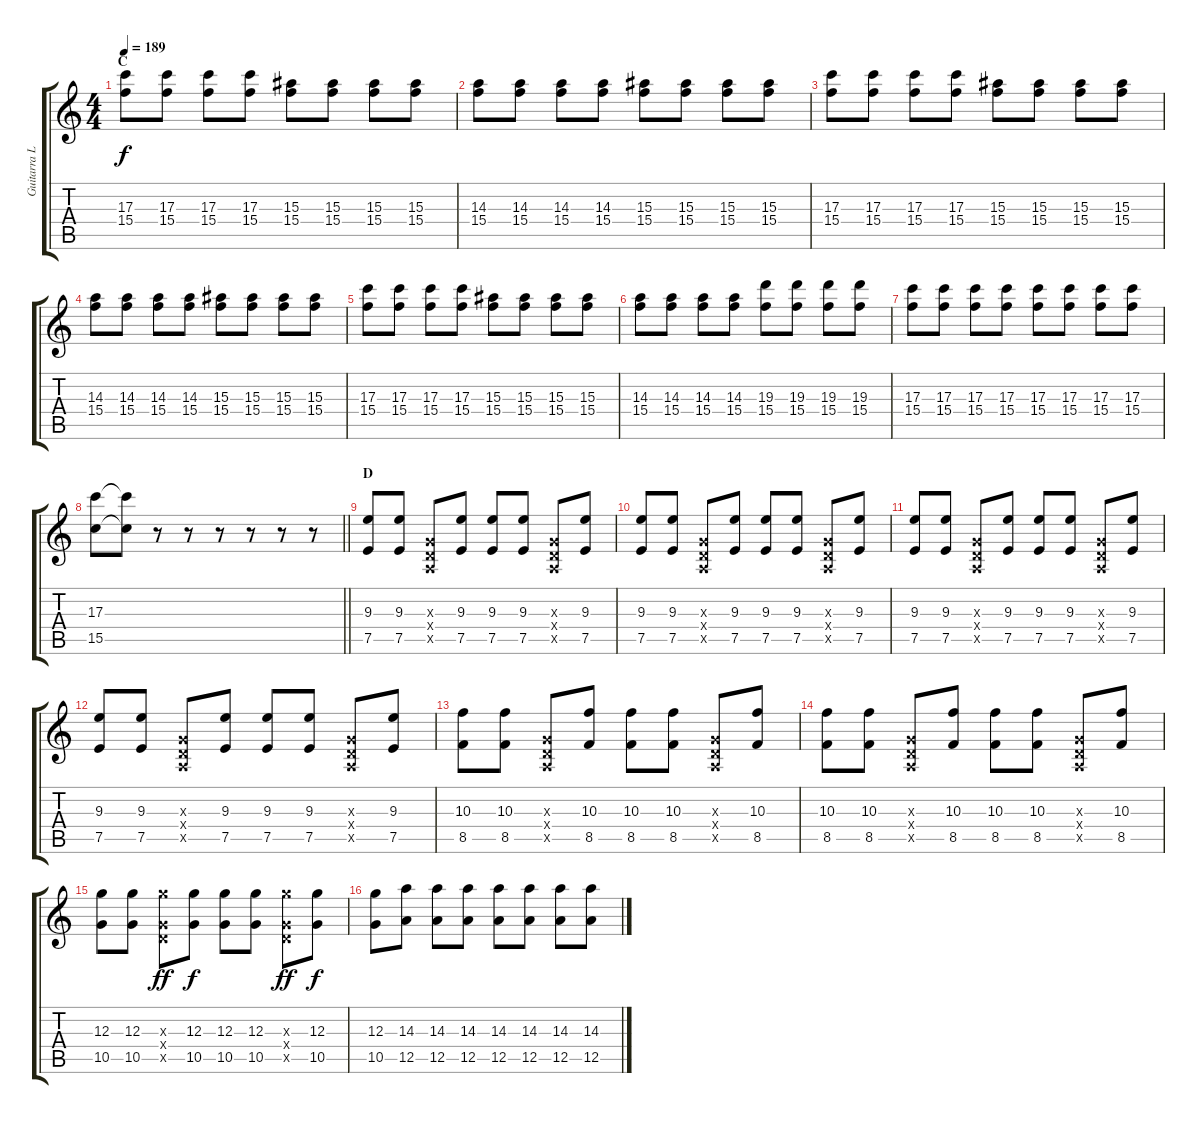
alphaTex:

\track ("Guitarra L1" "Guitarra L") {instrument overdrivenguitar}
\staff {score tabs}
\tuning (E4 B3 G3 D3 A2 D2) {hide}
\ts (4 4)
\section ("" "C")
\tempo 189
\clef g2
\ks c
(17.3 15.4).8{dy f} (17.3 15.4).8 (17.3 15.4).8 (17.3 15.4).8 (15.3 15.4).8 (15.3 15.4).8 (15.3 15.4).8 (15.3 15.4).8 |
(14.3 15.4).8 (14.3 15.4).8 (14.3 15.4).8 (14.3 15.4).8 (15.3 15.4).8 (15.3 15.4).8 (15.3 15.4).8 (15.3 15.4).8 |
(17.3 15.4).8 (17.3 15.4).8 (17.3 15.4).8 (17.3 15.4).8 (15.3 15.4).8 (15.3 15.4).8 (15.3 15.4).8 (15.3 15.4).8 |
(14.3 15.4).8 (14.3 15.4).8 (14.3 15.4).8 (14.3 15.4).8 (15.3 15.4).8 (15.3 15.4).8 (15.3 15.4).8 (15.3 15.4).8 |
(17.3 15.4).8 (17.3 15.4).8 (17.3 15.4).8 (17.3 15.4).8 (15.3 15.4).8 (15.3 15.4).8 (15.3 15.4).8 (15.3 15.4).8 |
(14.3 15.4).8 (14.3 15.4).8 (14.3 15.4).8 (14.3 15.4).8 (19.3 15.4).8 (19.3 15.4).8 (19.3 15.4).8 (19.3 15.4).8 |
(17.3 15.4).8 (17.3 15.4).8 (17.3 15.4).8 (17.3 15.4).8 (17.3 15.4).8 (17.3 15.4).8 (17.3 15.4).8 (17.3 15.4).8 |
\barLineRight lightlight
(17.3 15.5).8 (17.3{t} 15.5{t}).8 r.8 r.8 r.8 r.8 r.8 r.8 |
\section ("" "D")
(9.3 7.5).8 (9.3 7.5).8 (0.3{x} 0.4{x} 0.5{x}).8 (9.3 7.5).8 (9.3 7.5).8 (9.3 7.5).8 (0.3{x} 0.4{x} 0.5{x}).8 (9.3 7.5).8 |
(9.3 7.5).8 (9.3 7.5).8 (0.3{x} 0.4{x} 0.5{x}).8 (9.3 7.5).8 (9.3 7.5).8 (9.3 7.5).8 (0.3{x} 0.4{x} 0.5{x}).8 (9.3 7.5).8 |
(9.3 7.5).8 (9.3 7.5).8 (0.3{x} 0.4{x} 0.5{x}).8 (9.3 7.5).8 (9.3 7.5).8 (9.3 7.5).8 (0.3{x} 0.4{x} 0.5{x}).8 (9.3 7.5).8 |
(9.3 7.5).8 (9.3 7.5).8 (0.3{x} 0.4{x} 0.5{x}).8 (9.3 7.5).8 (9.3 7.5).8 (9.3 7.5).8 (0.3{x} 0.4{x} 0.5{x}).8 (9.3 7.5).8 |
(10.3 8.5).8 (10.3 8.5).8 (0.3{x} 0.4{x} 0.5{x}).8 (10.3 8.5).8 (10.3 8.5).8 (10.3 8.5).8 (0.3{x} 0.4{x} 0.5{x}).8 (10.3 8.5).8 |
(10.3 8.5).8 (10.3 8.5).8 (0.3{x} 0.4{x} 0.5{x}).8 (10.3 8.5).8 (10.3 8.5).8 (10.3 8.5).8 (0.3{x} 0.4{x} 0.5{x}).8 (10.3 8.5).8 |
(12.3 10.5).8 (12.3 10.5).8 (12.3{x} 0.4{x} 10.5{x}).8{dy ff} (12.3 10.5).8{dy f} (12.3 10.5).8 (12.3 10.5).8 (12.3{x} 0.4{x} 10.5{x}).8{dy ff} (12.3 10.5).8{dy f} |
(12.3 10.5).8 (14.3 12.5).8 (14.3 12.5).8 (14.3 12.5).8 (14.3 12.5).8 (14.3 12.5).8 (14.3 12.5).8 (14.3 12.5).8
